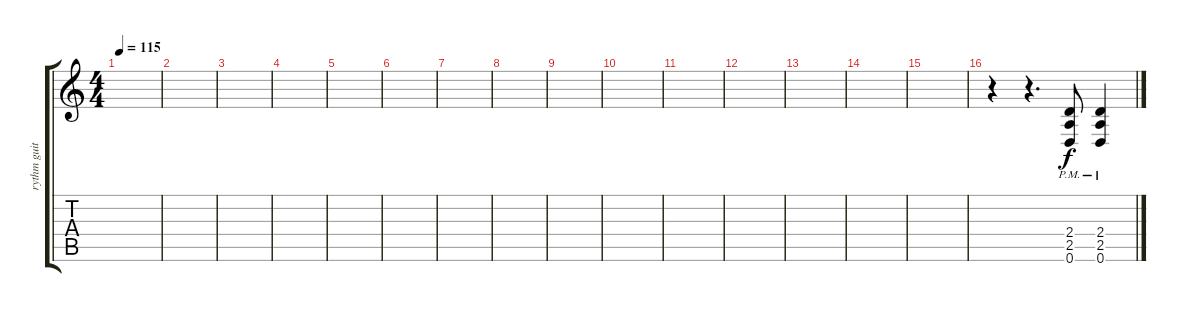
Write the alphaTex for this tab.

\track ("rythm guitar" "rythm guit") {instrument distortionguitar}
\staff {score tabs}
\tuning (D4 A3 F3 C3 G2 D2) {hide}
\ts (4 4)
\tempo 115
\clef g2
\ks c
|
|
|
|
|
|
|
|
|
|
|
|
|
|
|
r.4 r.4{d} (2.4{pm} 2.5{pm} 0.6{pm}).8 (2.4{pm} 2.5{pm} 0.6{pm}).4
